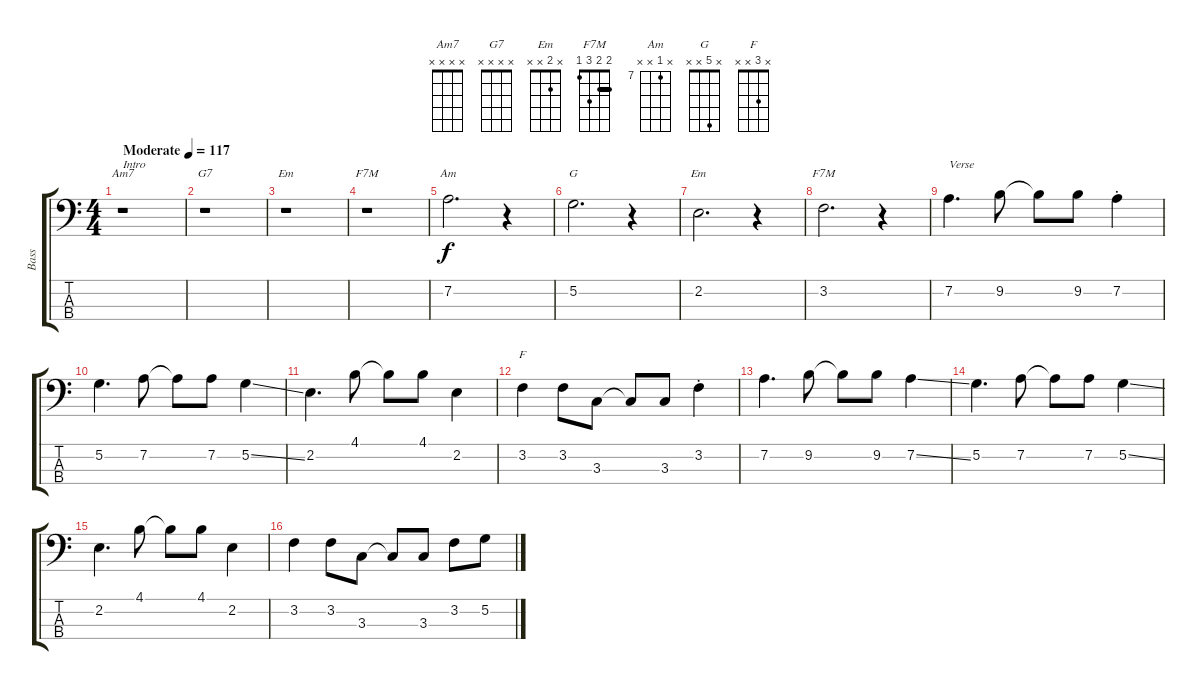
\track ("Bass" "Bass") {instrument electricbasspick}
\staff {score tabs}
\tuning (G2 D2 A1 E1) {hide}
\chord ("Am7" x x x x)
\chord ("G7" x x x x)
\chord ("Em" x x x x)
\chord ("F7M" x x x x)
\chord ("Am" x 7 x x) {firstfret 7}
\chord ("G" x 5 x x)
\chord ("Em" x 2 x x)
\chord ("F7M" 2 2 3 1) {barre 2}
\chord ("F" x 3 x x)
\ts (4 4)
\tempo (117 "Moderate")
\clef f4
\ks c
r.1{ch "Am7" txt "Intro" dy f instrument electricbasspick} |
r.1{ch "G7"} |
r.1{ch "Em"} |
r.1{ch "F7M"} |
7.2.2{d ch "Am"} r.4 |
5.2.2{d ch "G"} r.4 |
2.2.2{d ch "Em"} r.4 |
3.2.2{d ch "F7M"} r.4 |
7.2.4{d txt "Verse"} 9.2.8 9.2{t}.8 9.2.8 7.2{st}.4 |
5.2.4{d} 7.2.8 7.2{t}.8 7.2.8 5.2{ss}.4 |
2.2.4{d} 4.1.8 4.1{t}.8 4.1.8 2.2.4 |
3.2.4{ch "F"} 3.2.8 3.3.8 3.3{t}.8 3.3.8 3.2{st}.4 |
7.2.4{d} 9.2.8 9.2{t}.8 9.2.8 7.2{ss}.4 |
5.2.4{d} 7.2.8 7.2{t}.8 7.2.8 5.2{ss}.4 |
2.2.4{d} 4.1.8 4.1{t}.8 4.1.8 2.2.4 |
3.2.4 3.2.8 3.3.8 3.3{t}.8 3.3.8 3.2.8 5.2.8
